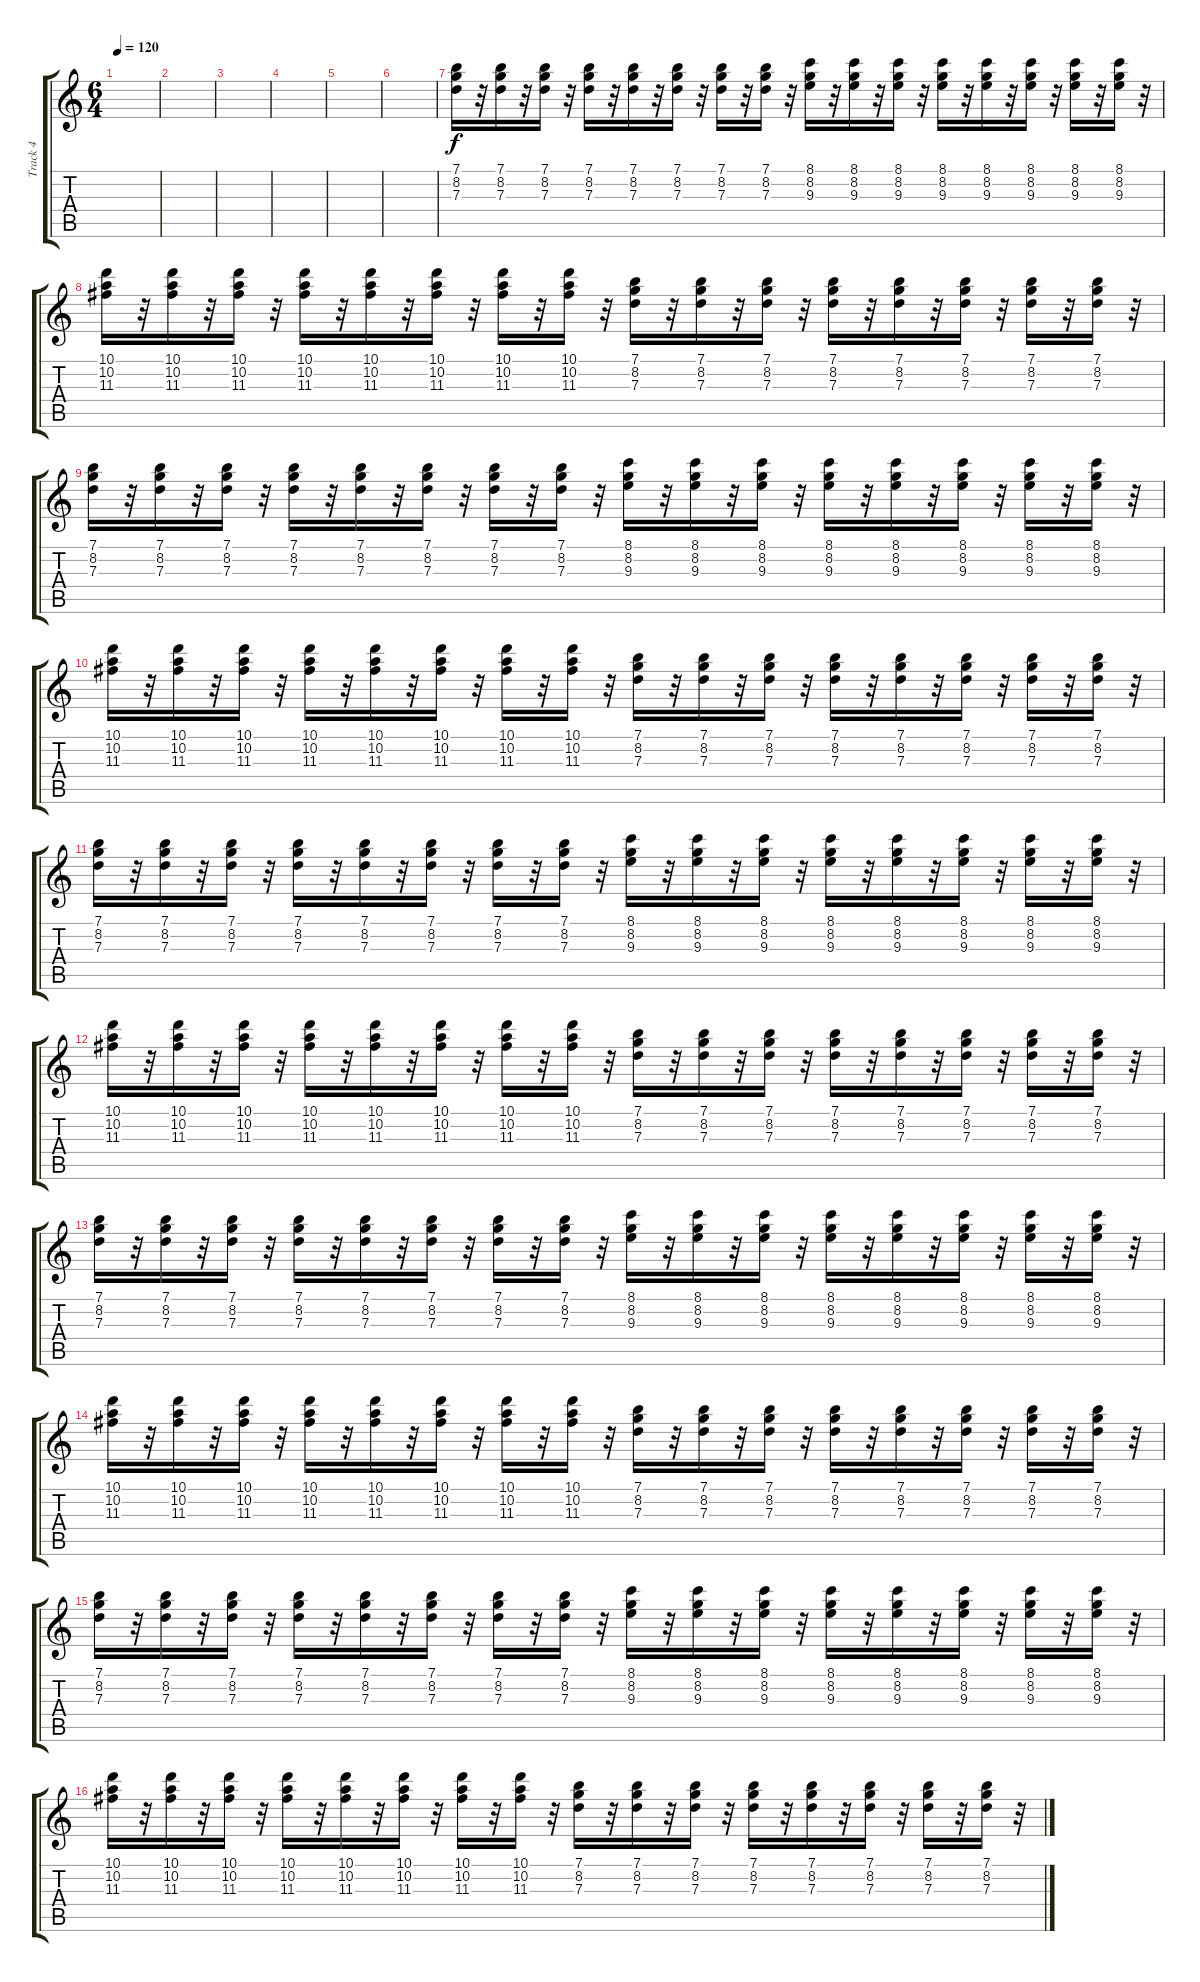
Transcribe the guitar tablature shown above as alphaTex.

\track ("Track 4" "Track 4") {instrument electricguitarjazz}
\staff {score tabs}
\tuning (E4 B3 G3 D3 A2 E2) {hide}
\ts (6 4)
\tempo 120
\clef g2
\ks c
|
|
|
|
|
|
(7.1 8.2 7.3).16 r.32 (7.1 8.2 7.3).16 r.32 (7.1 8.2 7.3).16 r.32 (7.1 8.2 7.3).16 r.32 (7.1 8.2 7.3).16 r.32 (7.1 8.2 7.3).16 r.32 (7.1 8.2 7.3).16 r.32 (7.1 8.2 7.3).16 r.32 (8.1 8.2 9.3).16 r.32 (8.1 8.2 9.3).16 r.32 (8.1 8.2 9.3).16 r.32 (8.1 8.2 9.3).16 r.32 (8.1 8.2 9.3).16 r.32 (8.1 8.2 9.3).16 r.32 (8.1 8.2 9.3).16 r.32 (8.1 8.2 9.3).16 r.32 |
(10.1 10.2 11.3).16 r.32 (10.1 10.2 11.3).16 r.32 (10.1 10.2 11.3).16 r.32 (10.1 10.2 11.3).16 r.32 (10.1 10.2 11.3).16 r.32 (10.1 10.2 11.3).16 r.32 (10.1 10.2 11.3).16 r.32 (10.1 10.2 11.3).16 r.32 (7.1 8.2 7.3).16 r.32 (7.1 8.2 7.3).16 r.32 (7.1 8.2 7.3).16 r.32 (7.1 8.2 7.3).16 r.32 (7.1 8.2 7.3).16 r.32 (7.1 8.2 7.3).16 r.32 (7.1 8.2 7.3).16 r.32 (7.1 8.2 7.3).16 r.32 |
(7.1 8.2 7.3).16 r.32 (7.1 8.2 7.3).16 r.32 (7.1 8.2 7.3).16 r.32 (7.1 8.2 7.3).16 r.32 (7.1 8.2 7.3).16 r.32 (7.1 8.2 7.3).16 r.32 (7.1 8.2 7.3).16 r.32 (7.1 8.2 7.3).16 r.32 (8.1 8.2 9.3).16 r.32 (8.1 8.2 9.3).16 r.32 (8.1 8.2 9.3).16 r.32 (8.1 8.2 9.3).16 r.32 (8.1 8.2 9.3).16 r.32 (8.1 8.2 9.3).16 r.32 (8.1 8.2 9.3).16 r.32 (8.1 8.2 9.3).16 r.32 |
(10.1 10.2 11.3).16 r.32 (10.1 10.2 11.3).16 r.32 (10.1 10.2 11.3).16 r.32 (10.1 10.2 11.3).16 r.32 (10.1 10.2 11.3).16 r.32 (10.1 10.2 11.3).16 r.32 (10.1 10.2 11.3).16 r.32 (10.1 10.2 11.3).16 r.32 (7.1 8.2 7.3).16 r.32 (7.1 8.2 7.3).16 r.32 (7.1 8.2 7.3).16 r.32 (7.1 8.2 7.3).16 r.32 (7.1 8.2 7.3).16 r.32 (7.1 8.2 7.3).16 r.32 (7.1 8.2 7.3).16 r.32 (7.1 8.2 7.3).16 r.32 |
(7.1 8.2 7.3).16 r.32 (7.1 8.2 7.3).16 r.32 (7.1 8.2 7.3).16 r.32 (7.1 8.2 7.3).16 r.32 (7.1 8.2 7.3).16 r.32 (7.1 8.2 7.3).16 r.32 (7.1 8.2 7.3).16 r.32 (7.1 8.2 7.3).16 r.32 (8.1 8.2 9.3).16 r.32 (8.1 8.2 9.3).16 r.32 (8.1 8.2 9.3).16 r.32 (8.1 8.2 9.3).16 r.32 (8.1 8.2 9.3).16 r.32 (8.1 8.2 9.3).16 r.32 (8.1 8.2 9.3).16 r.32 (8.1 8.2 9.3).16 r.32 |
(10.1 10.2 11.3).16 r.32 (10.1 10.2 11.3).16 r.32 (10.1 10.2 11.3).16 r.32 (10.1 10.2 11.3).16 r.32 (10.1 10.2 11.3).16 r.32 (10.1 10.2 11.3).16 r.32 (10.1 10.2 11.3).16 r.32 (10.1 10.2 11.3).16 r.32 (7.1 8.2 7.3).16 r.32 (7.1 8.2 7.3).16 r.32 (7.1 8.2 7.3).16 r.32 (7.1 8.2 7.3).16 r.32 (7.1 8.2 7.3).16 r.32 (7.1 8.2 7.3).16 r.32 (7.1 8.2 7.3).16 r.32 (7.1 8.2 7.3).16 r.32 |
(7.1 8.2 7.3).16 r.32 (7.1 8.2 7.3).16 r.32 (7.1 8.2 7.3).16 r.32 (7.1 8.2 7.3).16 r.32 (7.1 8.2 7.3).16 r.32 (7.1 8.2 7.3).16 r.32 (7.1 8.2 7.3).16 r.32 (7.1 8.2 7.3).16 r.32 (8.1 8.2 9.3).16 r.32 (8.1 8.2 9.3).16 r.32 (8.1 8.2 9.3).16 r.32 (8.1 8.2 9.3).16 r.32 (8.1 8.2 9.3).16 r.32 (8.1 8.2 9.3).16 r.32 (8.1 8.2 9.3).16 r.32 (8.1 8.2 9.3).16 r.32 |
(10.1 10.2 11.3).16 r.32 (10.1 10.2 11.3).16 r.32 (10.1 10.2 11.3).16 r.32 (10.1 10.2 11.3).16 r.32 (10.1 10.2 11.3).16 r.32 (10.1 10.2 11.3).16 r.32 (10.1 10.2 11.3).16 r.32 (10.1 10.2 11.3).16 r.32 (7.1 8.2 7.3).16 r.32 (7.1 8.2 7.3).16 r.32 (7.1 8.2 7.3).16 r.32 (7.1 8.2 7.3).16 r.32 (7.1 8.2 7.3).16 r.32 (7.1 8.2 7.3).16 r.32 (7.1 8.2 7.3).16 r.32 (7.1 8.2 7.3).16 r.32 |
(7.1 8.2 7.3).16 r.32 (7.1 8.2 7.3).16 r.32 (7.1 8.2 7.3).16 r.32 (7.1 8.2 7.3).16 r.32 (7.1 8.2 7.3).16 r.32 (7.1 8.2 7.3).16 r.32 (7.1 8.2 7.3).16 r.32 (7.1 8.2 7.3).16 r.32 (8.1 8.2 9.3).16 r.32 (8.1 8.2 9.3).16 r.32 (8.1 8.2 9.3).16 r.32 (8.1 8.2 9.3).16 r.32 (8.1 8.2 9.3).16 r.32 (8.1 8.2 9.3).16 r.32 (8.1 8.2 9.3).16 r.32 (8.1 8.2 9.3).16 r.32 |
(10.1 10.2 11.3).16 r.32 (10.1 10.2 11.3).16 r.32 (10.1 10.2 11.3).16 r.32 (10.1 10.2 11.3).16 r.32 (10.1 10.2 11.3).16 r.32 (10.1 10.2 11.3).16 r.32 (10.1 10.2 11.3).16 r.32 (10.1 10.2 11.3).16 r.32 (7.1 8.2 7.3).16 r.32 (7.1 8.2 7.3).16 r.32 (7.1 8.2 7.3).16 r.32 (7.1 8.2 7.3).16 r.32 (7.1 8.2 7.3).16 r.32 (7.1 8.2 7.3).16 r.32 (7.1 8.2 7.3).16 r.32 (7.1 8.2 7.3).16 r.32
